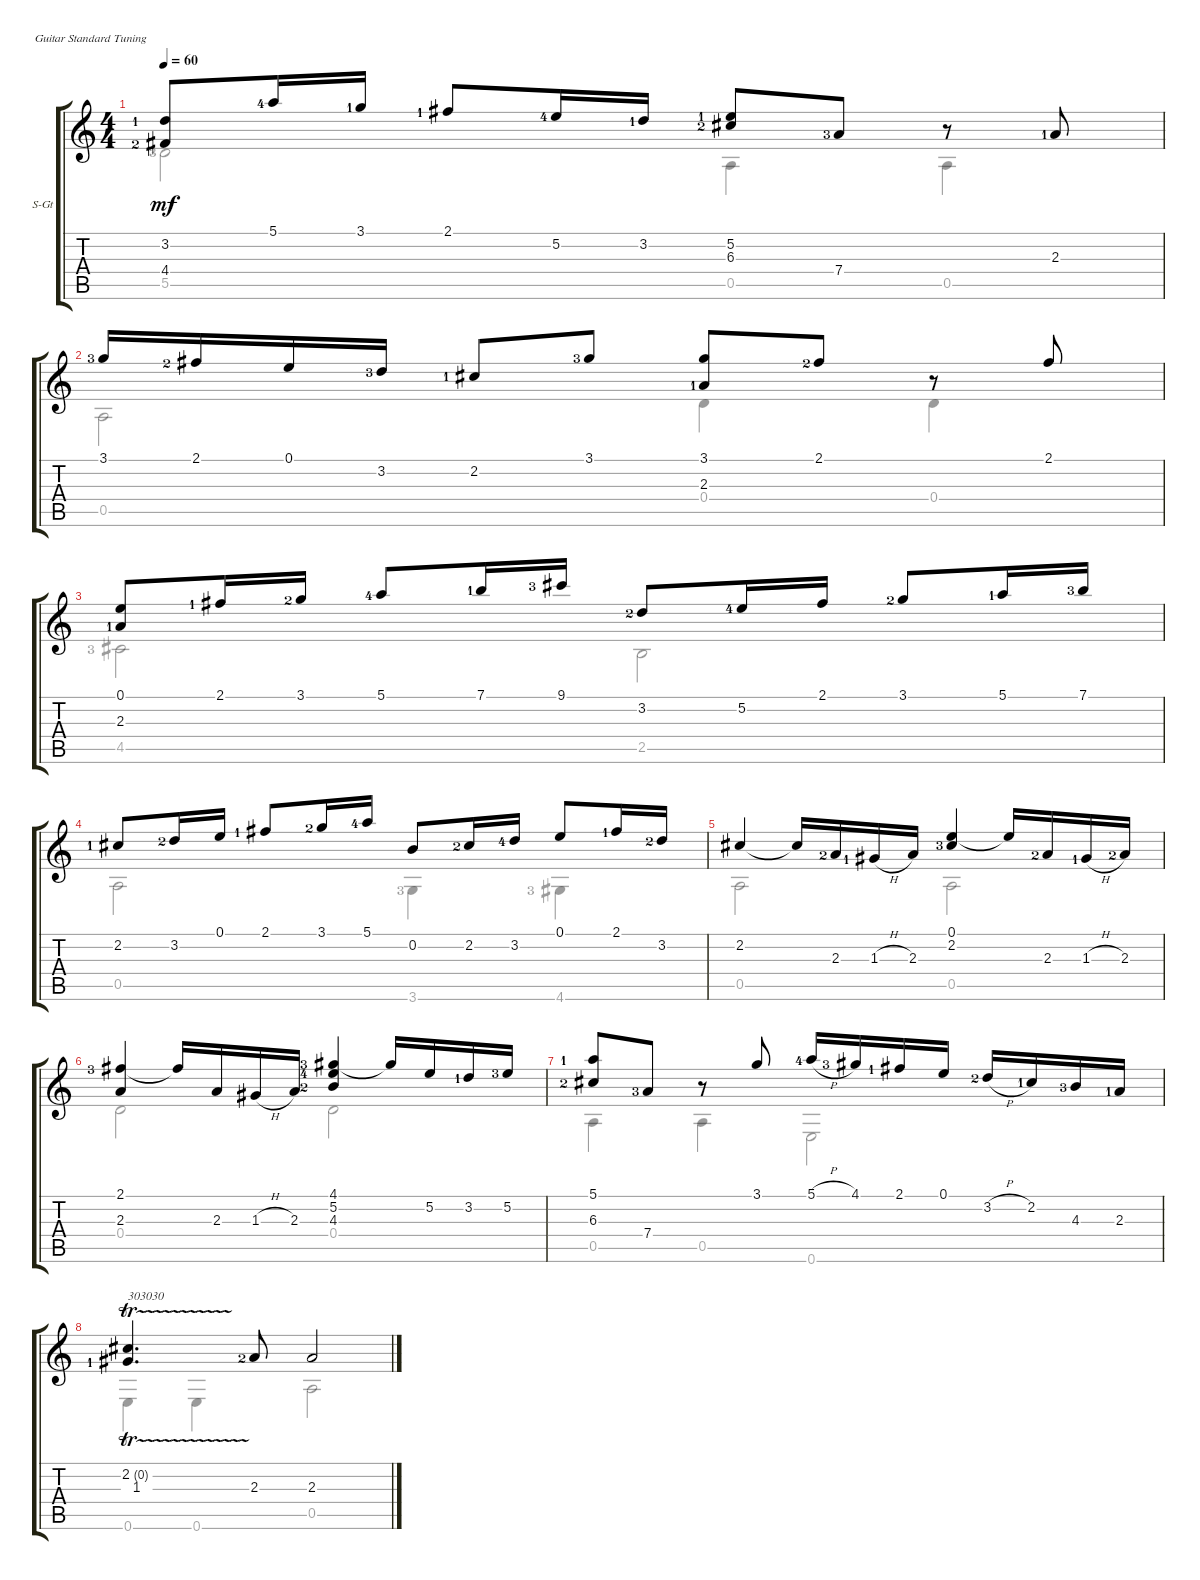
\defaultSystemsLayout 4
\bracketExtendMode groupsimilarinstruments
\firstSystemTrackNameOrientation horizontal
\otherSystemsTrackNameOrientation horizontal
\track ("Steel Guitar" "S-Gt") {instrument acousticguitarsteel}
\staff {score tabs}
\tuning (E4 B3 G3 D3 A2 E2)
\voice
\ts (4 4)
\tempo 60
\clef g2
\ks c
(3.2{lf 2} 4.4{lf 3}).8{dy mf instrument acousticguitarsteel} 5.1{lf 5}.16 3.1{lf 2}.16 2.1{lf 2}.8 5.2{lf 5}.16 3.2{lf 2}.16 (5.2{lf 2} 6.3{lf 3}).8 7.4{lf 4}.8 r.8 2.3{lf 2}.8 |
3.1{lf 4}.16 2.1{lf 3}.16 0.1.16 3.2{lf 4}.16 2.2{lf 2}.8 3.1{lf 4}.8 (3.1 2.3{lf 2}).8 2.1{lf 3}.8 r.8 2.1.8 |
(0.1 2.3{lf 2}).8 2.1{lf 2}.16 3.1{lf 3}.16 5.1{lf 5}.8 7.1{lf 2}.16 9.1{lf 4}.16 3.2{lf 3}.8 5.2{lf 5}.16 2.1.16 3.1{lf 3}.8 5.1{lf 2}.16 7.1{lf 4}.16 |
2.2{lf 2}.8 3.2{lf 3}.16 0.1.16 2.1{lf 2}.8 3.1{lf 3}.16 5.1{lf 5}.16 0.2.8 2.2{lf 3}.16 3.2{lf 5}.16 0.1.8 2.1{lf 2}.16 3.2{lf 3}.16 |
2.2.4 2.2{t}.16 2.3{lf 3}.16 1.3{h lf 2}.16 2.3.16 (0.1 2.2{lf 4}).4 0.1{t}.16 2.3{lf 3}.16 1.3{h lf 2}.16 2.3{lf 3}.16 |
(2.1{lf 4} 2.3).4 2.1{t}.16 2.3.16 1.3{h}.16 2.3.16 (4.1{lf 4} 5.2{lf 5} 4.3{lf 3}).4 4.1{t}.16 5.2.16 3.2{lf 2}.16 5.2{lf 4}.16 |
(5.1{lf 2} 6.3{lf 3}).8 7.4{lf 4}.8 r.8 3.1.8 5.1{h lf 5}.16 4.1{lf 4}.16 2.1{lf 2}.16 0.1.16 3.2{h lf 3}.16 2.2{lf 2}.16 4.3{lf 4}.16 2.3{lf 2}.16 |
(2.2{tr (0 16)} 1.3{lf 2}).4{d txt "303030"} 2.3{lf 3}.8 2.3.2
\voice
\clef g2
\ottava regular
\simile none
\ks c
5.5{lf 4}.2{dy mf} 0.5.4 0.5.4 |
0.5.2 0.4.4 0.4.4 |
4.5{lf 4}.2 2.5.2 |
0.5.2 3.6{lf 4}.4 4.6{lf 4}.4 |
0.5.2 0.5.2 |
0.4.2 0.4.2 |
0.5.4 0.5.4 0.6.2 |
0.6.4 0.6.4 0.5.2
